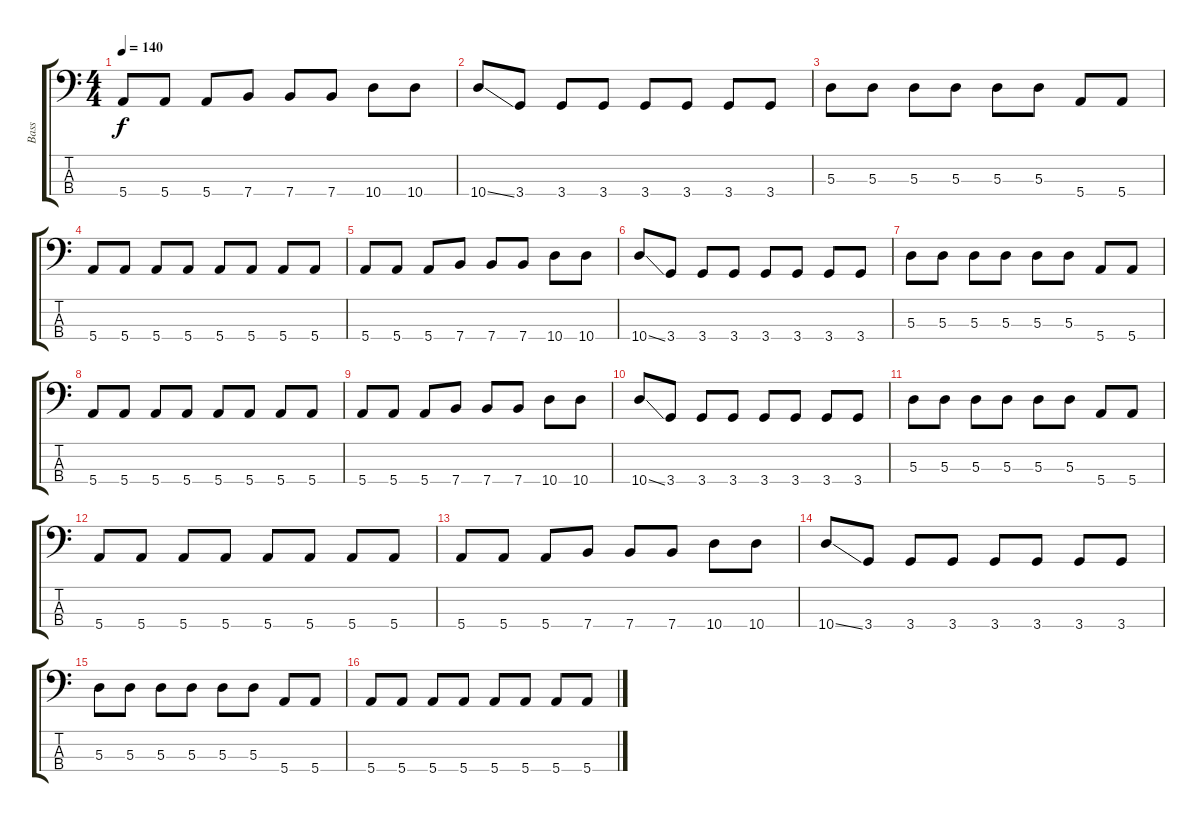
\track ("Bass" "Bass") {instrument electricbassfinger}
\staff {score tabs}
\tuning (G2 D2 A1 E1) {hide}
\ts (4 4)
\tempo 140
\clef f4
\ks c
5.4.8{dy f} 5.4.8 5.4.8 7.4.8 7.4.8 7.4.8 10.4.8 10.4.8 |
10.4{ss}.8 3.4.8 3.4.8 3.4.8 3.4.8 3.4.8 3.4.8 3.4.8 |
5.3.8 5.3.8 5.3.8 5.3.8 5.3.8 5.3.8 5.4.8 5.4.8 |
5.4.8 5.4.8 5.4.8 5.4.8 5.4.8 5.4.8 5.4.8 5.4.8 |
5.4.8 5.4.8 5.4.8 7.4.8 7.4.8 7.4.8 10.4.8 10.4.8 |
10.4{ss}.8 3.4.8 3.4.8 3.4.8 3.4.8 3.4.8 3.4.8 3.4.8 |
5.3.8 5.3.8 5.3.8 5.3.8 5.3.8 5.3.8 5.4.8 5.4.8 |
5.4.8 5.4.8 5.4.8 5.4.8 5.4.8 5.4.8 5.4.8 5.4.8 |
5.4.8 5.4.8 5.4.8 7.4.8 7.4.8 7.4.8 10.4.8 10.4.8 |
10.4{ss}.8 3.4.8 3.4.8 3.4.8 3.4.8 3.4.8 3.4.8 3.4.8 |
5.3.8 5.3.8 5.3.8 5.3.8 5.3.8 5.3.8 5.4.8 5.4.8 |
5.4.8 5.4.8 5.4.8 5.4.8 5.4.8 5.4.8 5.4.8 5.4.8 |
5.4.8 5.4.8 5.4.8 7.4.8 7.4.8 7.4.8 10.4.8 10.4.8 |
10.4{ss}.8 3.4.8 3.4.8 3.4.8 3.4.8 3.4.8 3.4.8 3.4.8 |
5.3.8 5.3.8 5.3.8 5.3.8 5.3.8 5.3.8 5.4.8 5.4.8 |
5.4.8 5.4.8 5.4.8 5.4.8 5.4.8 5.4.8 5.4.8 5.4.8
